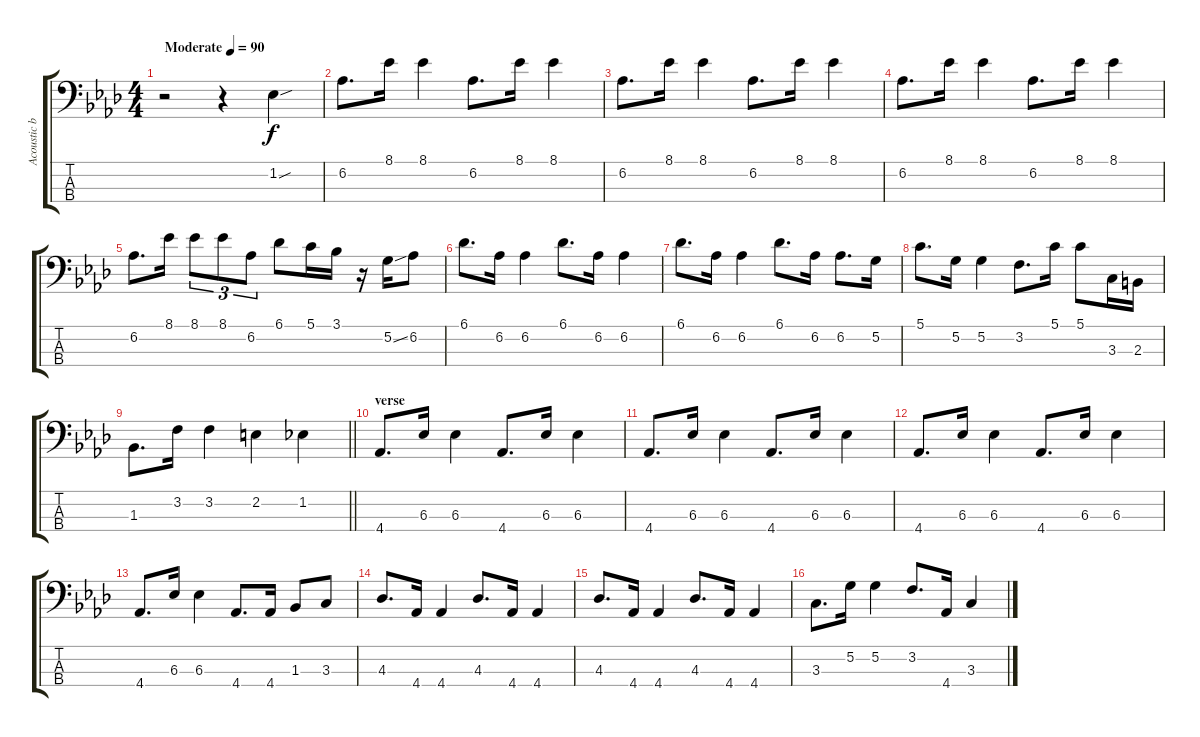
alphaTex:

\track ("Acoustic bass" "Acoustic b") {instrument acousticbass}
\staff {score tabs}
\tuning (G2 D2 A1 E1) {hide}
\ts (4 4)
\tempo (90 "Moderate")
\clef f4
\ks ab
r.2{dy f instrument acousticbass} r.4 1.2{sou}.4 |
6.2.8{d} 8.1.16 8.1.4 6.2.8{d} 8.1.16 8.1.4 |
6.2.8{d} 8.1.16 8.1.4 6.2.8{d} 8.1.16 8.1.4 |
6.2.8{d} 8.1.16 8.1.4 6.2.8{d} 8.1.16 8.1.4 |
6.2.8{d} 8.1.16 8.1.8{tu (3 2)} 8.1.8{tu (3 2)} 6.2.8{tu (3 2)} 6.1.8 5.1.16 3.1.16 r.16 5.2{ss}.16 6.2.8 |
6.1.8{d} 6.2.16 6.2.4 6.1.8{d} 6.2.16 6.2.4 |
6.1.8{d} 6.2.16 6.2.4 6.1.8{d} 6.2.16 6.2.8{d} 5.2.16 |
5.1.8{d} 5.2.16 5.2.4 3.2.8{d} 5.1.16 5.1.8 3.3.16 2.3.16 |
\barLineRight lightlight
1.3.8{d} 3.2.16 3.2.4 2.2.4 1.2.4 |
\section ("" "verse")
4.4.8{d} 6.3.16 6.3.4 4.4.8{d} 6.3.16 6.3.4 |
4.4.8{d} 6.3.16 6.3.4 4.4.8{d} 6.3.16 6.3.4 |
4.4.8{d} 6.3.16 6.3.4 4.4.8{d} 6.3.16 6.3.4 |
4.4.8{d} 6.3.16 6.3.4 4.4.8{d} 4.4.16 1.3.8 3.3.8 |
4.3.8{d} 4.4.16 4.4.4 4.3.8{d} 4.4.16 4.4.4 |
4.3.8{d} 4.4.16 4.4.4 4.3.8{d} 4.4.16 4.4.4 |
3.3.8{d} 5.2.16 5.2.4 3.2.8{d} 4.4.16 3.3.4
